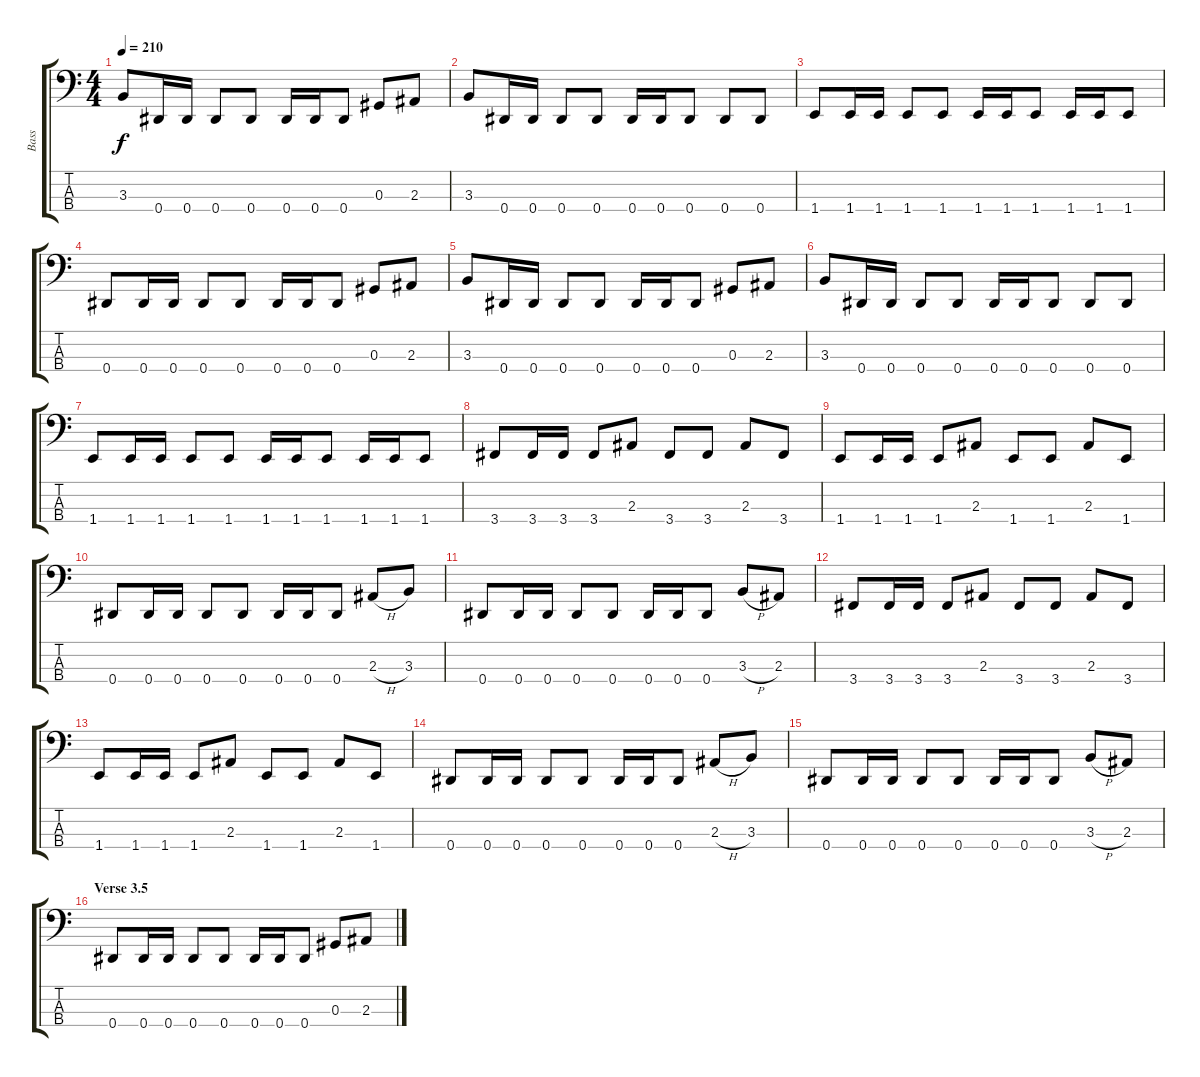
\track ("Bass" "Bass") {instrument electricbasspick}
\staff {score tabs}
\tuning (Gb2 Db2 Ab1 Eb1) {hide}
\ts (4 4)
\tempo 210
\clef f4
\ks c
3.3.8{dy f} 0.4.16 0.4.16 0.4.8 0.4.8 0.4.16 0.4.16 0.4.8 0.3.8 2.3.8 |
3.3.8 0.4.16 0.4.16 0.4.8 0.4.8 0.4.16 0.4.16 0.4.8 0.4.8 0.4.8 |
1.4.8 1.4.16 1.4.16 1.4.8 1.4.8 1.4.16 1.4.16 1.4.8 1.4.16 1.4.16 1.4.8 |
0.4.8 0.4.16 0.4.16 0.4.8 0.4.8 0.4.16 0.4.16 0.4.8 0.3.8 2.3.8 |
3.3.8 0.4.16 0.4.16 0.4.8 0.4.8 0.4.16 0.4.16 0.4.8 0.3.8 2.3.8 |
3.3.8 0.4.16 0.4.16 0.4.8 0.4.8 0.4.16 0.4.16 0.4.8 0.4.8 0.4.8 |
1.4.8 1.4.16 1.4.16 1.4.8 1.4.8 1.4.16 1.4.16 1.4.8 1.4.16 1.4.16 1.4.8 |
3.4.8 3.4.16 3.4.16 3.4.8 2.3.8 3.4.8 3.4.8 2.3.8 3.4.8 |
1.4.8 1.4.16 1.4.16 1.4.8 2.3.8 1.4.8 1.4.8 2.3.8 1.4.8 |
0.4.8 0.4.16 0.4.16 0.4.8 0.4.8 0.4.16 0.4.16 0.4.8 2.3{h}.8 3.3.8 |
0.4.8 0.4.16 0.4.16 0.4.8 0.4.8 0.4.16 0.4.16 0.4.8 3.3{h}.8 2.3.8 |
3.4.8 3.4.16 3.4.16 3.4.8 2.3.8 3.4.8 3.4.8 2.3.8 3.4.8 |
1.4.8 1.4.16 1.4.16 1.4.8 2.3.8 1.4.8 1.4.8 2.3.8 1.4.8 |
0.4.8 0.4.16 0.4.16 0.4.8 0.4.8 0.4.16 0.4.16 0.4.8 2.3{h}.8 3.3.8 |
0.4.8 0.4.16 0.4.16 0.4.8 0.4.8 0.4.16 0.4.16 0.4.8 3.3{h}.8 2.3.8 |
\section ("" "Verse 3.5")
0.4.8 0.4.16 0.4.16 0.4.8 0.4.8 0.4.16 0.4.16 0.4.8 0.3.8 2.3.8
